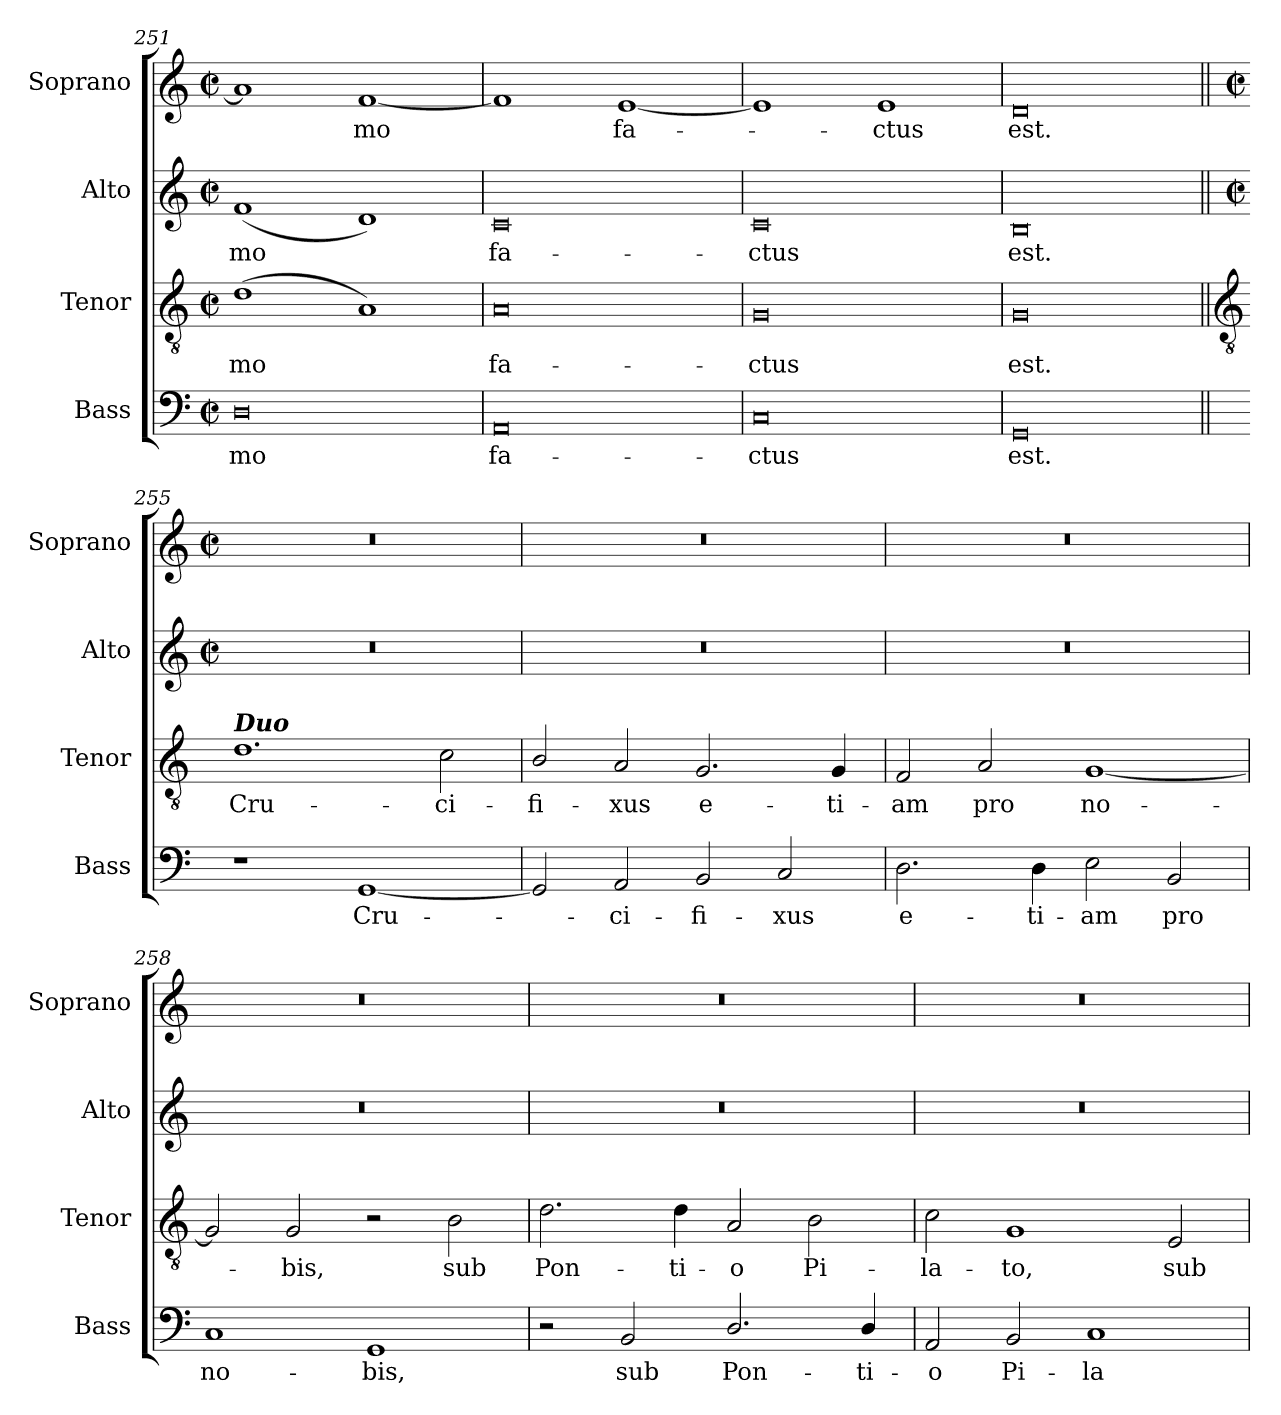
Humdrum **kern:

**kern	**text	**kern	**text	**kern	**text	**kern	**text
*part4	*part4	*part3	*part3	*part2	*part2	*part1	*part1
*staff4	*staff4	*staff3	*staff3	*staff2	*staff2	*staff1	*staff1
*I"Bass	*	*I"Tenor	*	*I"Alto	*	*I"Soprano	*
*I'Bass	*	*I'Tenor	*	*I'Alto	*	*I'Soprano	*
*clefF4	*	*clefGv2	*	*clefG2	*	*clefG2	*
*k[]	*	*k[]	*	*k[]	*	*k[]	*
*C:	*	*C:	*	*C:	*	*C:	*
*M4/2	*	*M4/2	*	*M4/2	*	*M4/2	*
*met(c|)	*	*met(c|)	*	*met(c|)	*	*met(c|)	*
=251	=251	=251	=251	=251	=251	=251	=251
!	!LO:LY:b	!	!LO:LY:b	!	!LO:LY:b	!	!
0D	-mo	(<1d	mo	(<1f	mo	1a]	.
!	!	!	!	!	!	!	!LO:LY:b
.	.	1A)	.	1d)	.	[1f	mo
=252	=252	=252	=252	=252	=252	=252	=252
!	!LO:LY:b	!	!LO:LY:b	!	!LO:LY:b	!	!
0AA	fa-	0A	fa-	0c	fa-	1f]	.
!	!	!	!	!	!	!	!LO:LY:b
.	.	.	.	.	.	[1e	fa-
=253	=253	=253	=253	=253	=253	=253	=253
!	!LO:LY:b	!	!LO:LY:b	!	!LO:LY:b	!	!
0C	-ctus	0G	-ctus	0c	-ctus	1e]	.
!	!	!	!	!	!	!	!LO:LY:b
.	.	.	.	.	.	1e	ctus
=254	=254	=254	=254	=254	=254	=254	=254
!	!LO:LY:b	!	!LO:LY:b	!	!LO:LY:b	!	!LO:LY:b
0GG	est.	0G	est.	0B	est.	0d	est.
!!LO:LB:g=z
=255||	=255||	=255||	=255||	=255||	=255||	=255||	=255||
*	*	*clefGv2	*	*	*	*	*
*	*	*	*	*M4/2	*	*M4/2	*
*	*	*	*	*met(c|)	*	*met(c|)	*
!	!	!LO:TX:a:Bi:t=Duo	!	!	!	!	!
!	!	!	!LO:LY:b	!	!	!	!
1r	.	1.d	Cru-	0r	.	0r	.
!	!LO:LY:b	!	!	!	!	!	!
[1GG	Cru-	.	.	.	.	.	.
!	!	!	!LO:LY:b	!	!	!	!
.	.	2c	-ci-	.	.	.	.
=256	=256	=256	=256	=256	=256	=256	=256
!	!	!	!LO:LY:b	!	!	!	!
2GG]	.	2B/	-fi-	0r	.	0r	.
!	!LO:LY:b	!	!LO:LY:b	!	!	!	!
2AA	ci-	2A	-xus	.	.	.	.
!	!LO:LY:b	!	!LO:LY:b	!	!	!	!
2BB	-fi-	2.G	e-	.	.	.	.
!	!LO:LY:b	!	!	!	!	!	!
2C	-xus	.	.	.	.	.	.
!	!	!	!LO:LY:b	!	!	!	!
.	.	4G	-ti-	.	.	.	.
=257	=257	=257	=257	=257	=257	=257	=257
!	!LO:LY:b	!	!LO:LY:b	!	!	!	!
2.D	e-	2F	-am	0r	.	0r	.
!	!	!	!LO:LY:b	!	!	!	!
.	.	2A	pro	.	.	.	.
!	!LO:LY:b	!	!	!	!	!	!
4D	-ti-	.	.	.	.	.	.
!	!LO:LY:b	!	!LO:LY:b	!	!	!	!
2E	-am	[1G	no-	.	.	.	.
!	!LO:LY:b	!	!	!	!	!	!
2BB	pro	.	.	.	.	.	.
=258	=258	=258	=258	=258	=258	=258	=258
!	!LO:LY:b	!	!	!	!	!	!
1C	no-	2G]	.	0r	.	0r	.
!	!	!	!LO:LY:b	!	!	!	!
.	.	2G	bis,	.	.	.	.
!	!LO:LY:b	!	!	!	!	!	!
1GG	-bis,	2r	.	.	.	.	.
!	!	!	!LO:LY:b	!	!	!	!
.	.	2B	sub	.	.	.	.
=259	=259	=259	=259	=259	=259	=259	=259
!	!	!	!LO:LY:b	!	!	!	!
2r	.	2.d	Pon-	0r	.	0r	.
!	!LO:LY:b	!	!	!	!	!	!
2BB	sub	.	.	.	.	.	.
!	!	!	!LO:LY:b	!	!	!	!
.	.	4d	-ti-	.	.	.	.
!	!LO:LY:b	!	!LO:LY:b	!	!	!	!
2.D/	Pon-	2A	-o	.	.	.	.
!	!	!	!LO:LY:b	!	!	!	!
.	.	2B	Pi-	.	.	.	.
!	!LO:LY:b	!	!	!	!	!	!
4D/	-ti-	.	.	.	.	.	.
=260	=260	=260	=260	=260	=260	=260	=260
!	!LO:LY:b	!	!LO:LY:b	!	!	!	!
2AA	-o	2c	-la-	0r	.	0r	.
!	!LO:LY:b	!	!LO:LY:b	!	!	!	!
2BB	Pi-	1G	-to,	.	.	.	.
!	!LO:LY:b	!	!	!	!	!	!
1C	-la-	.	.	.	.	.	.
!	!	!	!LO:LY:b	!	!	!	!
.	.	2E	sub	.	.	.	.
=	=	=	=	=	=	=	=
*-	*-	*-	*-	*-	*-	*-	*-
